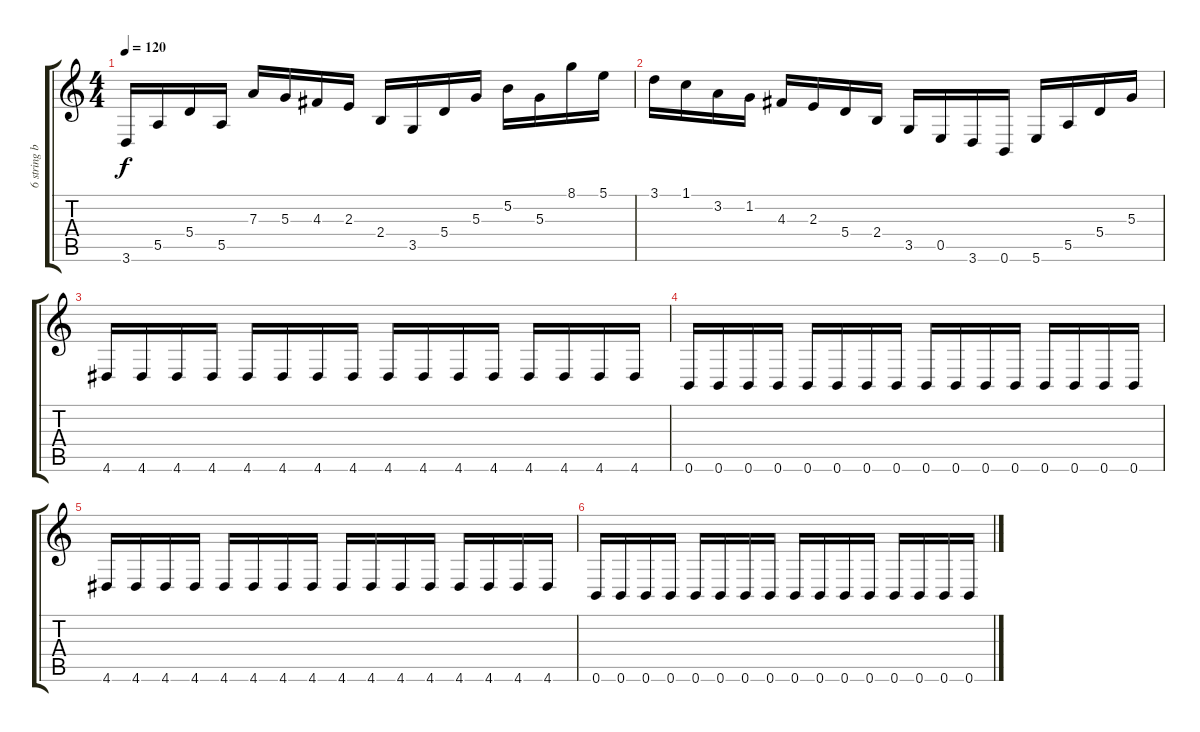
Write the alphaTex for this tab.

\track ("6 string bass" "6 string b") {instrument electricbasspick}
\staff {score tabs}
\tuning (B3 Gb3 D3 A2 E2 B1) {hide}
\ts (4 4)
\tempo 120
\clef g2
\ks c
3.6.16{dy f} 5.5.16 5.4.16 5.5.16 7.3.16 5.3.16 4.3.16 2.3.16 2.4.16 3.5.16 5.4.16 5.3.16 5.2.16 5.3.16 8.1.16 5.1.16 |
3.1.16 1.1.16 3.2.16 1.2.16 4.3.16 2.3.16 5.4.16 2.4.16 3.5.16 0.5.16 3.6.16 0.6.16 5.6.16 5.5.16 5.4.16 5.3.16 |
4.6.16 4.6.16 4.6.16 4.6.16 4.6.16 4.6.16 4.6.16 4.6.16 4.6.16 4.6.16 4.6.16 4.6.16 4.6.16 4.6.16 4.6.16 4.6.16 |
0.6.16 0.6.16 0.6.16 0.6.16 0.6.16 0.6.16 0.6.16 0.6.16 0.6.16 0.6.16 0.6.16 0.6.16 0.6.16 0.6.16 0.6.16 0.6.16 |
4.6.16 4.6.16 4.6.16 4.6.16 4.6.16 4.6.16 4.6.16 4.6.16 4.6.16 4.6.16 4.6.16 4.6.16 4.6.16 4.6.16 4.6.16 4.6.16 |
0.6.16 0.6.16 0.6.16 0.6.16 0.6.16 0.6.16 0.6.16 0.6.16 0.6.16 0.6.16 0.6.16 0.6.16 0.6.16 0.6.16 0.6.16 0.6.16
